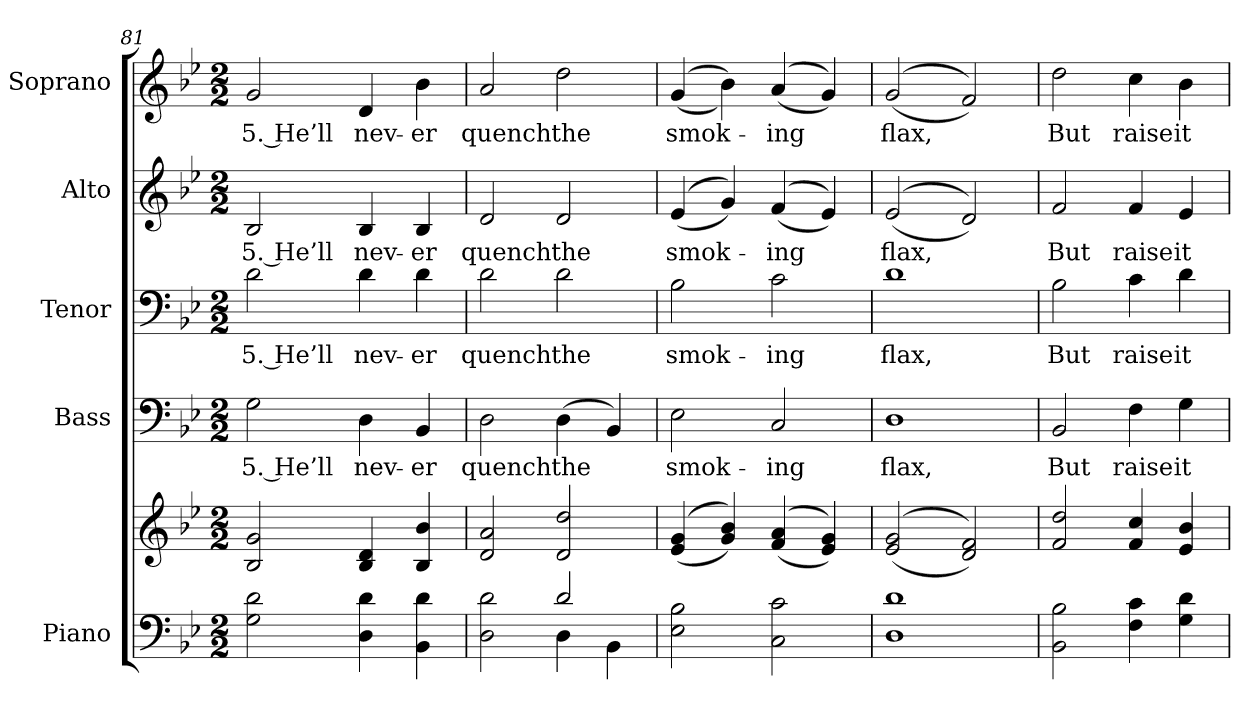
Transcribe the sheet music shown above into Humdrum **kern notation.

**kern	**kern	**kern	**text	**kern	**text	**kern	**text	**kern	**text
*part5	*part5	*part4	*part4	*part3	*part3	*part2	*part2	*part1	*part1
*staff6	*staff5	*staff4	*staff4	*staff3	*staff3	*staff2	*staff2	*staff1	*staff1
*I"Piano	*	*I"Bass	*	*I"Tenor	*	*I"Alto	*	*I"Soprano	*
*I'Pno.	*	*I'B.	*	*I'T.	*	*I'A.	*	*I'S.	*
*clefF4	*clefG2	*clefF4	*	*clefF4	*	*clefG2	*	*clefG2	*
*k[b-e-]	*k[b-e-]	*k[b-e-]	*	*k[b-e-]	*	*k[b-e-]	*	*k[b-e-]	*
*B-:	*B-:	*B-:	*	*B-:	*	*B-:	*	*B-:	*
*M2/2	*M2/2	*M2/2	*	*M2/2	*	*M2/2	*	*M2/2	*
=81	=81	=81	=81	=81	=81	=81	=81	=81	=81
!	!	!	!LO:LY:b:color=#000000	!	!	!	!	!	!
!	!	!	!	!	!LO:LY:b:color=#000000	!	!	!	!
!	!	!	!	!	!	!	!LO:LY:b:color=#000000	!	!
!	!	!	!	!	!	!	!	!	!LO:LY:b:color=#000000
2Gi\ 2di	2B-i/ 2gi	2Gi\	5. He’ll	2di\	5. He’ll	2B-i/	5. He’ll	2gi/	5. He’ll
!	!	!	!LO:LY:b:color=#000000	!	!	!	!	!	!
!	!	!	!	!	!LO:LY:b:color=#000000	!	!	!	!
!	!	!	!	!	!	!	!LO:LY:b:color=#000000	!	!
!	!	!	!	!	!	!	!	!	!LO:LY:b:color=#000000
4Di\ 4di	4B-i/ 4di	4Di\	nev-	4di\	nev-	4B-i/	nev-	4di/	nev-
!	!	!	!LO:LY:b:color=#000000	!	!	!	!	!	!
!	!	!	!	!	!LO:LY:b:color=#000000	!	!	!	!
!	!	!	!	!	!	!	!LO:LY:b:color=#000000	!	!
!	!	!	!	!	!	!	!	!	!LO:LY:b:color=#000000
4BB-i\ 4di	4B-i/ 4b-i	4BB-i/	-er	4di\	-er	4B-i/	-er	4b-i\	-er
!!LO:PB:g=z
=82	=82	=82	=82	=82	=82	=82	=82	=82	=82
*^	*	*	*	*	*	*	*	*	*
!	!	!	!	!LO:LY:b:color=#000000	!	!	!	!	!	!
!	!	!	!	!	!	!LO:LY:b:color=#000000	!	!	!	!
!	!	!	!	!	!	!	!	!LO:LY:b:color=#000000	!	!
!	!	!	!	!	!	!	!	!	!	!LO:LY:b:color=#000000
2Di\ 2di	2ryy	2di/ 2ai	2Di\	quench	2di\	quench	2di/	quench	2ai/	quench
!	!	!	!	!LO:LY:b:color=#000000	!	!	!	!	!	!
!	!	!	!	!	!	!LO:LY:b:color=#000000	!	!	!	!
!	!	!	!	!	!	!	!	!LO:LY:b:color=#000000	!	!
!	!	!	!	!	!	!	!	!	!	!LO:LY:b:color=#000000
2di/	4Di\	2di/ 2ddi	(4Di\	the	2di\	the	2di/	the	2ddi\	the
.	4BB-i\	.	4BB-i/)	.	.	.	.	.	.	.
*v	*v	*	*	*	*	*	*	*	*	*
=83	=83	=83	=83	=83	=83	=83	=83	=83	=83
*^	*	*	*	*	*	*	*	*	*
!	!	!	!	!LO:LY:b:color=#000000	!	!	!	!	!	!
*v	*v	*	*	*	*	*	*	*	*	*
*^	*	*	*	*	*	*	*	*	*
!	!	!	!	!	!	!LO:LY:b:color=#000000	!	!	!	!
*v	*v	*	*	*	*	*	*	*	*	*
*^	*	*	*	*	*	*	*	*	*
!	!	!	!	!	!	!	!	!LO:LY:b:color=#000000	!	!
*v	*v	*	*	*	*	*	*	*	*	*
*^	*	*	*	*	*	*	*	*	*
!	!	!	!	!	!	!	!	!	!	!LO:LY:b:color=#000000
*v	*v	*	*	*	*	*	*	*	*	*
2E-i\ 2B-i	((4e-i/ 4gi	2E-i\	smok-	2B-i\	smok-	((4e-i/	smok-	((4gi/	smok-
.	4gi/ 4b-i))	.	.	.	.	4gi/))	.	4b-i\))	.
!	!	!	!LO:LY:b:color=#000000	!	!	!	!	!	!
!	!	!	!	!	!LO:LY:b:color=#000000	!	!	!	!
!	!	!	!	!	!	!	!LO:LY:b:color=#000000	!	!
!	!	!	!	!	!	!	!	!	!LO:LY:b:color=#000000
2Ci\ 2ci	((4fi/ 4ai	2Ci/	-ing	2ci\	-ing	((4fi/	-ing	((4ai/	-ing
.	4e-i/ 4gi))	.	.	.	.	4e-i/))	.	4gi/))	.
=84	=84	=84	=84	=84	=84	=84	=84	=84	=84
!	!	!	!LO:LY:b:color=#000000	!	!	!	!	!	!
!	!	!	!	!	!LO:LY:b:color=#000000	!	!	!	!
!	!	!	!	!	!	!	!LO:LY:b:color=#000000	!	!
!	!	!	!	!	!	!	!	!	!LO:LY:b:color=#000000
1Di 1di	((2e-i/ 2gi	1Di	flax,	1di	flax,	((2e-i/	flax,	((2gi/	flax,
.	2di/ 2fi))	.	.	.	.	2di/))	.	2fi/))	.
!!LO:PB:g=z
=85	=85	=85	=85	=85	=85	=85	=85	=85	=85
!	!	!	!LO:LY:b:color=#000000	!	!	!	!	!	!
!	!	!	!	!	!LO:LY:b:color=#000000	!	!	!	!
!	!	!	!	!	!	!	!LO:LY:b:color=#000000	!	!
!	!	!	!	!	!	!	!	!	!LO:LY:b:color=#000000
2BB-i\ 2B-i	2fi/ 2ddi	2BB-i/	But	2B-i\	But	2fi/	But	2ddi\	But
!	!	!	!LO:LY:b:color=#000000	!	!	!	!	!	!
!	!	!	!	!	!LO:LY:b:color=#000000	!	!	!	!
!	!	!	!	!	!	!	!LO:LY:b:color=#000000	!	!
!	!	!	!	!	!	!	!	!	!LO:LY:b:color=#000000
4Fi\ 4ci	4fi/ 4cci	4Fi\	raise	4ci\	raise	4fi/	raise	4cci\	raise
!	!	!	!LO:LY:b:color=#000000	!	!	!	!	!	!
!	!	!	!	!	!LO:LY:b:color=#000000	!	!	!	!
!	!	!	!	!	!	!	!LO:LY:b:color=#000000	!	!
!	!	!	!	!	!	!	!	!	!LO:LY:b:color=#000000
4Gi\ 4di	4e-i/ 4b-i	4Gi\	it	4di\	it	4e-i/	it	4b-i\	it
=	=	=	=	=	=	=	=	=	=
*-	*-	*-	*-	*-	*-	*-	*-	*-	*-
